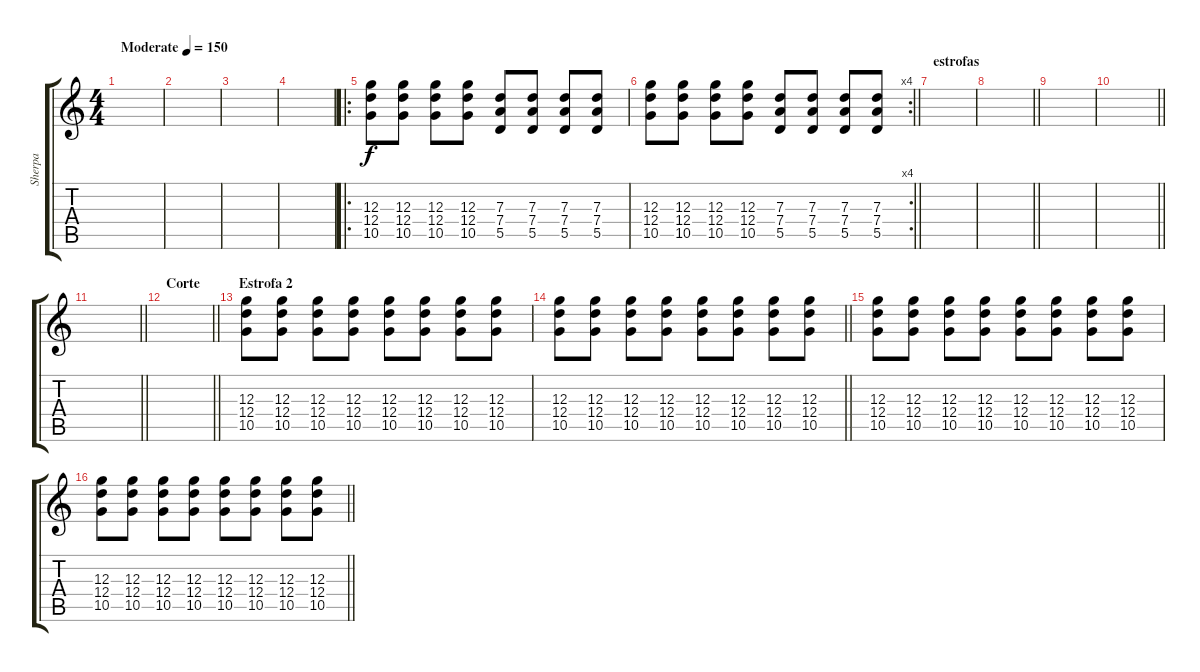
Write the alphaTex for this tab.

\track ("Sherpa" "Sherpa") {instrument distortionguitar}
\staff {score tabs}
\tuning (E4 B3 G3 D3 A2 E2) {hide}
\ts (4 4)
\tempo (150 "Moderate")
\clef g2
\ks c
|
|
|
|
\ro
(12.3 12.4 10.5).8 (12.3 12.4 10.5).8 (12.3 12.4 10.5).8 (12.3 12.4 10.5).8 (7.3 7.4 5.5).8 (7.3 7.4 5.5).8 (7.3 7.4 5.5).8 (7.3 7.4 5.5).8 |
\rc 4
\barLineRight lightlight
(12.3 12.4 10.5).8 (12.3 12.4 10.5).8 (12.3 12.4 10.5).8 (12.3 12.4 10.5).8 (7.3 7.4 5.5).8 (7.3 7.4 5.5).8 (7.3 7.4 5.5).8 (7.3 7.4 5.5).8 |
\section ("" "estrofas")
|
\barLineRight lightlight
|
|
\barLineRight lightlight
|
\barLineRight lightlight
|
\section ("" "Corte")
\barLineRight lightlight
|
\section ("" "Estrofa 2")
(12.3 12.4 10.5).8 (12.3 12.4 10.5).8 (12.3 12.4 10.5).8 (12.3 12.4 10.5).8 (12.3 12.4 10.5).8 (12.3 12.4 10.5).8 (12.3 12.4 10.5).8 (12.3 12.4 10.5).8 |
\barLineRight lightlight
(12.3 12.4 10.5).8 (12.3 12.4 10.5).8 (12.3 12.4 10.5).8 (12.3 12.4 10.5).8 (12.3 12.4 10.5).8 (12.3 12.4 10.5).8 (12.3 12.4 10.5).8 (12.3 12.4 10.5).8 |
(12.3 12.4 10.5).8 (12.3 12.4 10.5).8 (12.3 12.4 10.5).8 (12.3 12.4 10.5).8 (12.3 12.4 10.5).8 (12.3 12.4 10.5).8 (12.3 12.4 10.5).8 (12.3 12.4 10.5).8 |
\barLineRight lightlight
(12.3 12.4 10.5).8 (12.3 12.4 10.5).8 (12.3 12.4 10.5).8 (12.3 12.4 10.5).8 (12.3 12.4 10.5).8 (12.3 12.4 10.5).8 (12.3 12.4 10.5).8 (12.3 12.4 10.5).8
